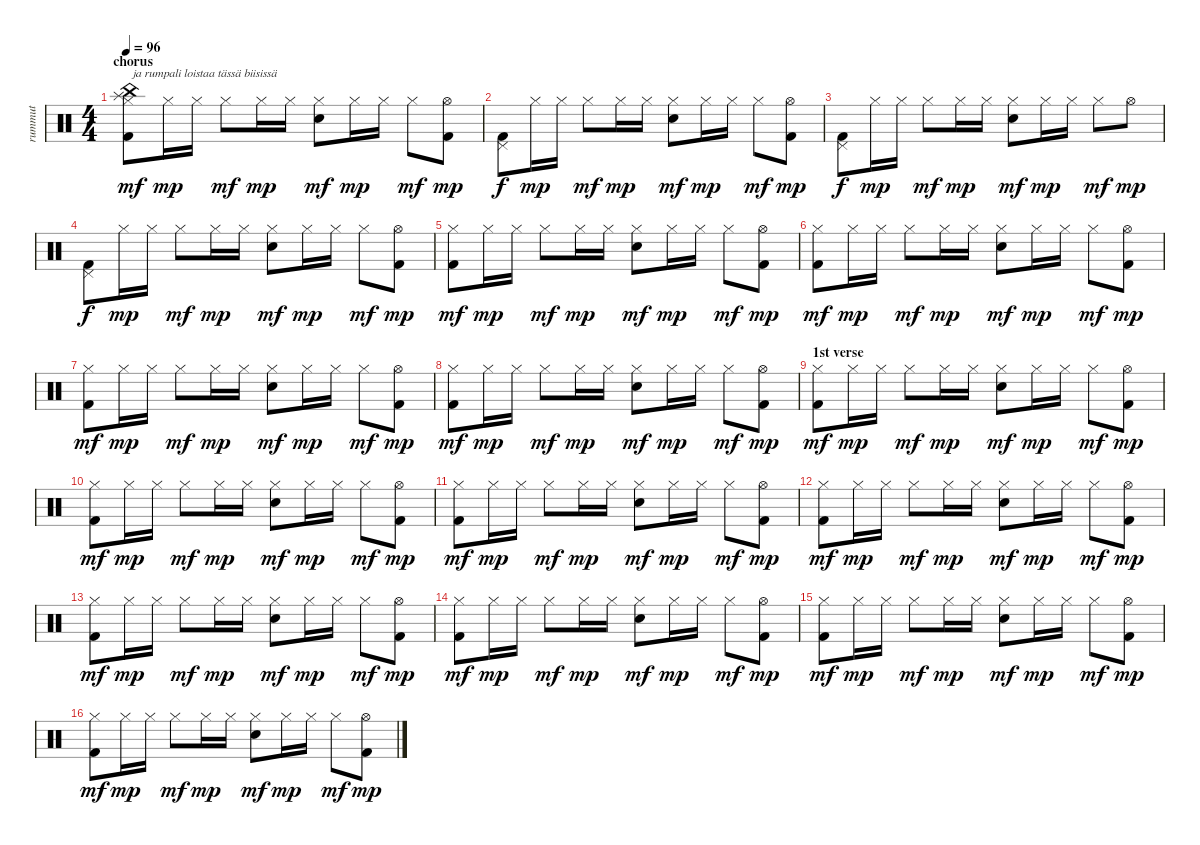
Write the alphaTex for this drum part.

\track ("rummut" "rummut") {instrument percussion}
\staff {score}
\articulation defaults
\ts (4 4)
\section ("" "chorus")
\tempo 96
\clef neutral
\ks c
("Kick (hit) 2" "Splash (hit)" "China (hit)" "Hi-Hat (closed)").8{txt "ja rumpali loistaa tässä biisissä" dy mf} "Hi-Hat (closed)".16{dy mp} "Hi-Hat (closed)".16 "Hi-Hat (closed)".8{dy mf} "Hi-Hat (closed)".16{dy mp} "Hi-Hat (closed)".16 ("Hi-Hat (closed)" "Snare (hit) 2").8{dy mf} "Hi-Hat (closed)".16{dy mp} "Hi-Hat (closed)".16 "Hi-Hat (closed)".8{dy mf} ("Kick (hit) 2" "Hi-Hat (open)").8{dy mp} |
("Kick (hit) 2" "Pedal Hi-Hat (hit)").8{dy f} "Hi-Hat (closed)".16{dy mp} "Hi-Hat (closed)".16 "Hi-Hat (closed)".8{dy mf} "Hi-Hat (closed)".16{dy mp} "Hi-Hat (closed)".16 ("Hi-Hat (closed)" "Snare (hit) 2").8{dy mf} "Hi-Hat (closed)".16{dy mp} "Hi-Hat (closed)".16 "Hi-Hat (closed)".8{dy mf} ("Kick (hit) 2" "Hi-Hat (open)").8{dy mp} |
("Kick (hit) 2" "Pedal Hi-Hat (hit)").8{dy f} "Hi-Hat (closed)".16{dy mp} "Hi-Hat (closed)".16 "Hi-Hat (closed)".8{dy mf} "Hi-Hat (closed)".16{dy mp} "Hi-Hat (closed)".16 ("Hi-Hat (closed)" "Snare (hit) 2").8{dy mf} "Hi-Hat (closed)".16{dy mp} "Hi-Hat (closed)".16 "Hi-Hat (closed)".8{dy mf} "Hi-Hat (open)".8{dy mp} |
("Kick (hit) 2" "Pedal Hi-Hat (hit)").8{dy f} "Hi-Hat (closed)".16{dy mp} "Hi-Hat (closed)".16 "Hi-Hat (closed)".8{dy mf} "Hi-Hat (closed)".16{dy mp} "Hi-Hat (closed)".16 ("Hi-Hat (closed)" "Snare (hit) 2").8{dy mf} "Hi-Hat (closed)".16{dy mp} "Hi-Hat (closed)".16 "Hi-Hat (closed)".8{dy mf} ("Kick (hit) 2" "Hi-Hat (open)").8{dy mp} |
("Kick (hit) 2" "Hi-Hat (closed)").8{dy mf} "Hi-Hat (closed)".16{dy mp} "Hi-Hat (closed)".16 "Hi-Hat (closed)".8{dy mf} "Hi-Hat (closed)".16{dy mp} "Hi-Hat (closed)".16 ("Hi-Hat (closed)" "Snare (hit) 2").8{dy mf} "Hi-Hat (closed)".16{dy mp} "Hi-Hat (closed)".16 "Hi-Hat (closed)".8{dy mf} ("Kick (hit) 2" "Hi-Hat (open)").8{dy mp} |
("Kick (hit) 2" "Hi-Hat (closed)").8{dy mf} "Hi-Hat (closed)".16{dy mp} "Hi-Hat (closed)".16 "Hi-Hat (closed)".8{dy mf} "Hi-Hat (closed)".16{dy mp} "Hi-Hat (closed)".16 ("Hi-Hat (closed)" "Snare (hit) 2").8{dy mf} "Hi-Hat (closed)".16{dy mp} "Hi-Hat (closed)".16 "Hi-Hat (closed)".8{dy mf} ("Kick (hit) 2" "Hi-Hat (open)").8{dy mp} |
("Kick (hit) 2" "Hi-Hat (closed)").8{dy mf} "Hi-Hat (closed)".16{dy mp} "Hi-Hat (closed)".16 "Hi-Hat (closed)".8{dy mf} "Hi-Hat (closed)".16{dy mp} "Hi-Hat (closed)".16 ("Hi-Hat (closed)" "Snare (hit) 2").8{dy mf} "Hi-Hat (closed)".16{dy mp} "Hi-Hat (closed)".16 "Hi-Hat (closed)".8{dy mf} ("Kick (hit) 2" "Hi-Hat (open)").8{dy mp} |
("Kick (hit) 2" "Hi-Hat (closed)").8{dy mf} "Hi-Hat (closed)".16{dy mp} "Hi-Hat (closed)".16 "Hi-Hat (closed)".8{dy mf} "Hi-Hat (closed)".16{dy mp} "Hi-Hat (closed)".16 ("Hi-Hat (closed)" "Snare (hit) 2").8{dy mf} "Hi-Hat (closed)".16{dy mp} "Hi-Hat (closed)".16 "Hi-Hat (closed)".8{dy mf} ("Kick (hit) 2" "Hi-Hat (open)").8{dy mp} |
\section ("" "1st verse")
("Kick (hit) 2" "Hi-Hat (closed)").8{dy mf} "Hi-Hat (closed)".16{dy mp} "Hi-Hat (closed)".16 "Hi-Hat (closed)".8{dy mf} "Hi-Hat (closed)".16{dy mp} "Hi-Hat (closed)".16 ("Hi-Hat (closed)" "Snare (hit) 2").8{dy mf} "Hi-Hat (closed)".16{dy mp} "Hi-Hat (closed)".16 "Hi-Hat (closed)".8{dy mf} ("Kick (hit) 2" "Hi-Hat (open)").8{dy mp} |
("Kick (hit) 2" "Hi-Hat (closed)").8{dy mf} "Hi-Hat (closed)".16{dy mp} "Hi-Hat (closed)".16 "Hi-Hat (closed)".8{dy mf} "Hi-Hat (closed)".16{dy mp} "Hi-Hat (closed)".16 ("Hi-Hat (closed)" "Snare (hit) 2").8{dy mf} "Hi-Hat (closed)".16{dy mp} "Hi-Hat (closed)".16 "Hi-Hat (closed)".8{dy mf} ("Kick (hit) 2" "Hi-Hat (open)").8{dy mp} |
("Kick (hit) 2" "Hi-Hat (closed)").8{dy mf} "Hi-Hat (closed)".16{dy mp} "Hi-Hat (closed)".16 "Hi-Hat (closed)".8{dy mf} "Hi-Hat (closed)".16{dy mp} "Hi-Hat (closed)".16 ("Hi-Hat (closed)" "Snare (hit) 2").8{dy mf} "Hi-Hat (closed)".16{dy mp} "Hi-Hat (closed)".16 "Hi-Hat (closed)".8{dy mf} ("Kick (hit) 2" "Hi-Hat (open)").8{dy mp} |
("Kick (hit) 2" "Hi-Hat (closed)").8{dy mf} "Hi-Hat (closed)".16{dy mp} "Hi-Hat (closed)".16 "Hi-Hat (closed)".8{dy mf} "Hi-Hat (closed)".16{dy mp} "Hi-Hat (closed)".16 ("Hi-Hat (closed)" "Snare (hit) 2").8{dy mf} "Hi-Hat (closed)".16{dy mp} "Hi-Hat (closed)".16 "Hi-Hat (closed)".8{dy mf} ("Kick (hit) 2" "Hi-Hat (open)").8{dy mp} |
("Kick (hit) 2" "Hi-Hat (closed)").8{dy mf} "Hi-Hat (closed)".16{dy mp} "Hi-Hat (closed)".16 "Hi-Hat (closed)".8{dy mf} "Hi-Hat (closed)".16{dy mp} "Hi-Hat (closed)".16 ("Hi-Hat (closed)" "Snare (hit) 2").8{dy mf} "Hi-Hat (closed)".16{dy mp} "Hi-Hat (closed)".16 "Hi-Hat (closed)".8{dy mf} ("Kick (hit) 2" "Hi-Hat (open)").8{dy mp} |
("Kick (hit) 2" "Hi-Hat (closed)").8{dy mf} "Hi-Hat (closed)".16{dy mp} "Hi-Hat (closed)".16 "Hi-Hat (closed)".8{dy mf} "Hi-Hat (closed)".16{dy mp} "Hi-Hat (closed)".16 ("Hi-Hat (closed)" "Snare (hit) 2").8{dy mf} "Hi-Hat (closed)".16{dy mp} "Hi-Hat (closed)".16 "Hi-Hat (closed)".8{dy mf} ("Kick (hit) 2" "Hi-Hat (open)").8{dy mp} |
("Kick (hit) 2" "Hi-Hat (closed)").8{dy mf} "Hi-Hat (closed)".16{dy mp} "Hi-Hat (closed)".16 "Hi-Hat (closed)".8{dy mf} "Hi-Hat (closed)".16{dy mp} "Hi-Hat (closed)".16 ("Hi-Hat (closed)" "Snare (hit) 2").8{dy mf} "Hi-Hat (closed)".16{dy mp} "Hi-Hat (closed)".16 "Hi-Hat (closed)".8{dy mf} ("Kick (hit) 2" "Hi-Hat (open)").8{dy mp} |
("Kick (hit) 2" "Hi-Hat (closed)").8{dy mf} "Hi-Hat (closed)".16{dy mp} "Hi-Hat (closed)".16 "Hi-Hat (closed)".8{dy mf} "Hi-Hat (closed)".16{dy mp} "Hi-Hat (closed)".16 ("Hi-Hat (closed)" "Snare (hit) 2").8{dy mf} "Hi-Hat (closed)".16{dy mp} "Hi-Hat (closed)".16 "Hi-Hat (closed)".8{dy mf} ("Kick (hit) 2" "Hi-Hat (open)").8{dy mp}
